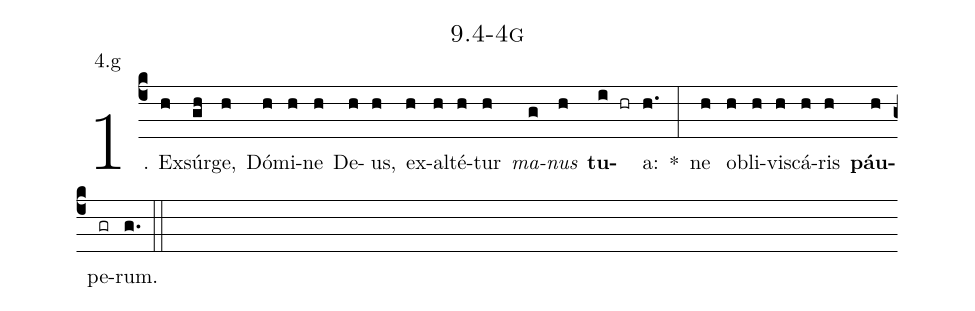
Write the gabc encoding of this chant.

name: 9.4-4g;
annotation: 4.g;
%%
(c4)1. Ex(h)súr(gh)ge,(h) Dó(h)mi(h)ne(h) De(h)us,(h) ex(h)al(h)té(h)tur(h) <i>ma</i>(g)<i>nus</i>(h) <b>tu</b>(i hr)a:(h.) *(:) ne(h) ob(h)li(h)vis(h)cá(h)ris(h) <b>páu</b>(h)pe(gr)rum.(g.) (::)


%E(h) u(h) o(h) u(h) a(h) e.(g.) (::)
